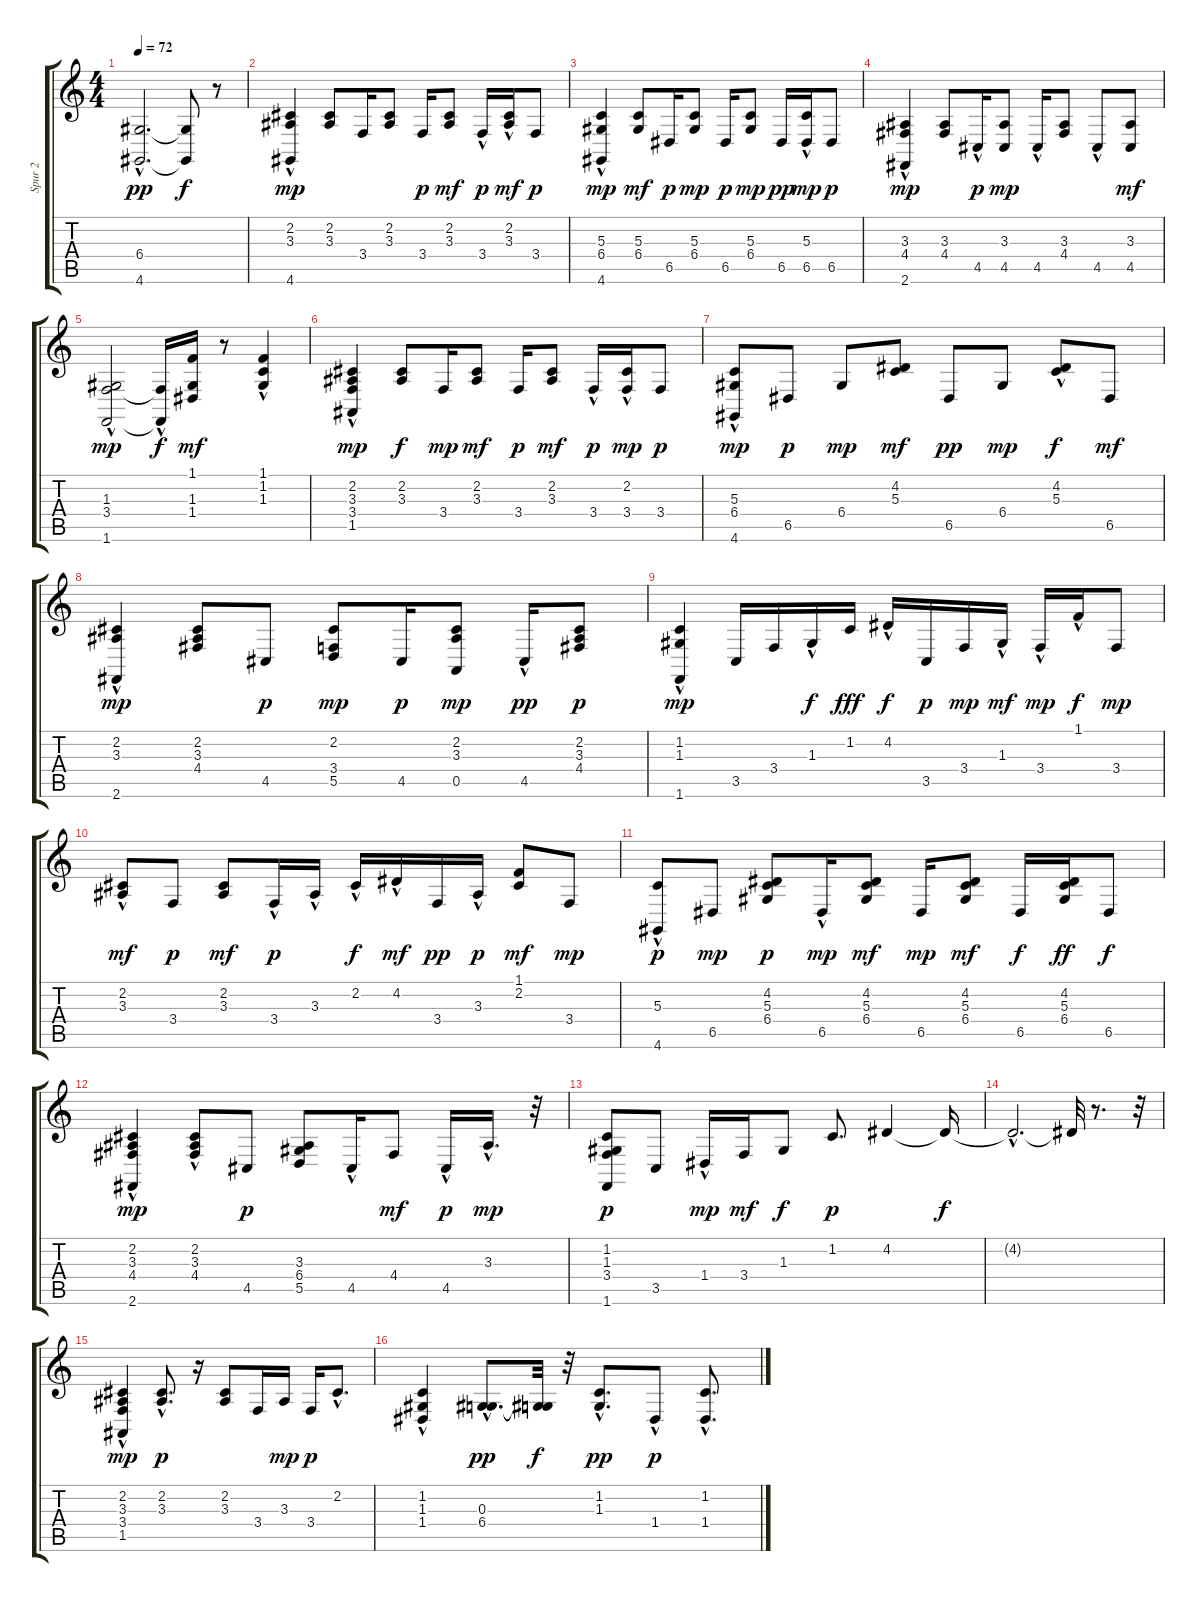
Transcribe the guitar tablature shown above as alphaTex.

\track ("Spur 2" "Spur 2") {instrument acousticgrandpiano}
\staff {score tabs}
\tuning (E4 B3 G3 D3 A2 E2) {hide}
\ts (4 4)
\tempo 72
\clef g2
\ks c
(6.4{hac} 4.6{hac}).2{d dy pp} (6.4{t} 4.6{t}).8{dy f} r.8 |
(2.2{hac} 3.3{hac} 4.6).4{dy mp} (2.2 3.3).8 3.4.16 (2.2 3.3).8 3.4.16{dy p} (2.2 3.3).8{dy mf} 3.4{hac}.16{dy p} (2.2 3.3{hac}).16{dy mf} 3.4.8{dy p} |
(5.3{hac} 6.4{hac} 4.6{hac}).4{dy mp} (5.3 6.4).8{dy mf} 6.5.16{dy p} (5.3 6.4).8{dy mp} 6.5.16{dy p} (5.3 6.4).8{dy mp} 6.5.16{dy pp} (5.3{hac} 6.5).16{dy mp} 6.5.8{dy p} |
(3.3{hac} 4.4{hac} 2.6{hac}).4{dy mp} (3.3 4.4).8 4.5{hac}.16{dy p} (3.3 4.5).8{dy mp} 4.5{hac}.16 (3.3 4.4).8 4.5{hac}.8 (3.3 4.5).8{dy mf} |
(1.3{hac} 3.4 1.6).2{dy mp} (3.4{hac t} 1.6{hac t}).16{dy f} (1.1 1.3 1.4).16{dy mf} r.8 (1.1 1.2 1.3{hac}).4 |
(2.2{hac} 3.3{hac} 3.4 1.5{hac}).4{dy mp} (2.2 3.3).8{dy f} 3.4.16{dy mp} (2.2 3.3).8{dy mf} 3.4.16{dy p} (2.2 3.3).8{dy mf} 3.4{hac}.16{dy p} (2.2{hac} 3.4).16{dy mp} 3.4.8{dy p} |
(5.3 6.4 4.6{hac}).8{dy mp} 6.5.8{dy p} 6.4.8{dy mp} (4.2 5.3).8{dy mf} 6.5.8{dy pp} 6.4.8{dy mp} (4.2 5.3{hac}).8{dy f} 6.5.8{dy mf} |
(2.2{hac} 3.3{hac} 2.6{hac}).4{dy mp} (2.2 3.3 4.4).8 4.5.8{dy p} (2.2 3.4 5.5).8{dy mp} 4.5.16{dy p} (2.2 3.3 0.5).8{dy mp} 4.5{hac}.16{dy pp} (2.2 3.3 4.4).8{dy p} |
(1.2 1.3 1.6{hac}).4{dy mp} 3.5.16 3.4.16 1.3{hac}.16{dy f} 1.2.16{dy fff} 4.2{hac}.16{dy f} 3.5.16{dy p} 3.4.16{dy mp} 1.3{hac}.16{dy mf} 3.4{hac}.16{dy mp} 1.1{hac}.16{dy f} 3.4.8{dy mp} |
(2.2{hac} 3.3).8{dy mf} 3.4.8{dy p} (2.2 3.3).8{dy mf} 3.4{hac}.16{dy p} 3.3{hac}.16 2.2{hac}.16{dy f} 4.2{hac}.16{dy mf} 3.4.16{dy pp} 3.3{hac}.16{dy p} (1.1 2.2).8{dy mf} 3.4.8{dy mp} |
(5.3 4.6{hac}).8{dy p} 6.5.8{dy mp} (4.2 5.3 6.4).8{dy p} 6.5{hac}.16{dy mp} (4.2 5.3 6.4).8{dy mf} 6.5.16{dy mp} (4.2 5.3 6.4).8{dy mf} 6.5.16{dy f} (4.2 5.3 6.4).16{dy ff} 6.5.8{dy f} |
(2.2{hac} 3.3{hac} 4.4{hac} 2.6{hac}).4{dy mp} (2.2{hac} 3.3{hac} 4.4).8 4.5.8{dy p} (3.3 6.4 5.5).8 4.5{hac}.16 4.4.8{dy mf} 4.5{hac}.16{dy p} 3.3{hac}.16{d dy mp} r.32 |
(1.2 1.3 3.4 1.6).8{dy p} 3.5.8 1.4{hac}.16{dy mp} 3.4.16{dy mf} 1.3.8{dy f} 1.2.8{d dy p} 4.2.4 4.2{t}.16{dy f} |
4.2{hac t}.2{d} 4.2{t}.32 r.8{d} r.32 |
(2.2{hac} 3.3{hac} 3.4 1.5).4{dy mp} (2.2{hac} 3.3{hac}).8{d dy p} r.16 (2.2 3.3).8 3.4.16 3.3.16{dy mp} 3.4.16{dy p} 2.2{hac}.8{d} |
(1.2{hac} 1.3{hac} 1.4{hac}).4 (0.3{hac} 6.4{hac}).8{d dy pp} (0.3{t} 6.4{t}).32{dy f} r.32 (1.2{hac} 1.3{hac}).8{d dy pp} 1.4{hac}.8{dy p} (1.2{hac} 1.4{hac}).8{d}
